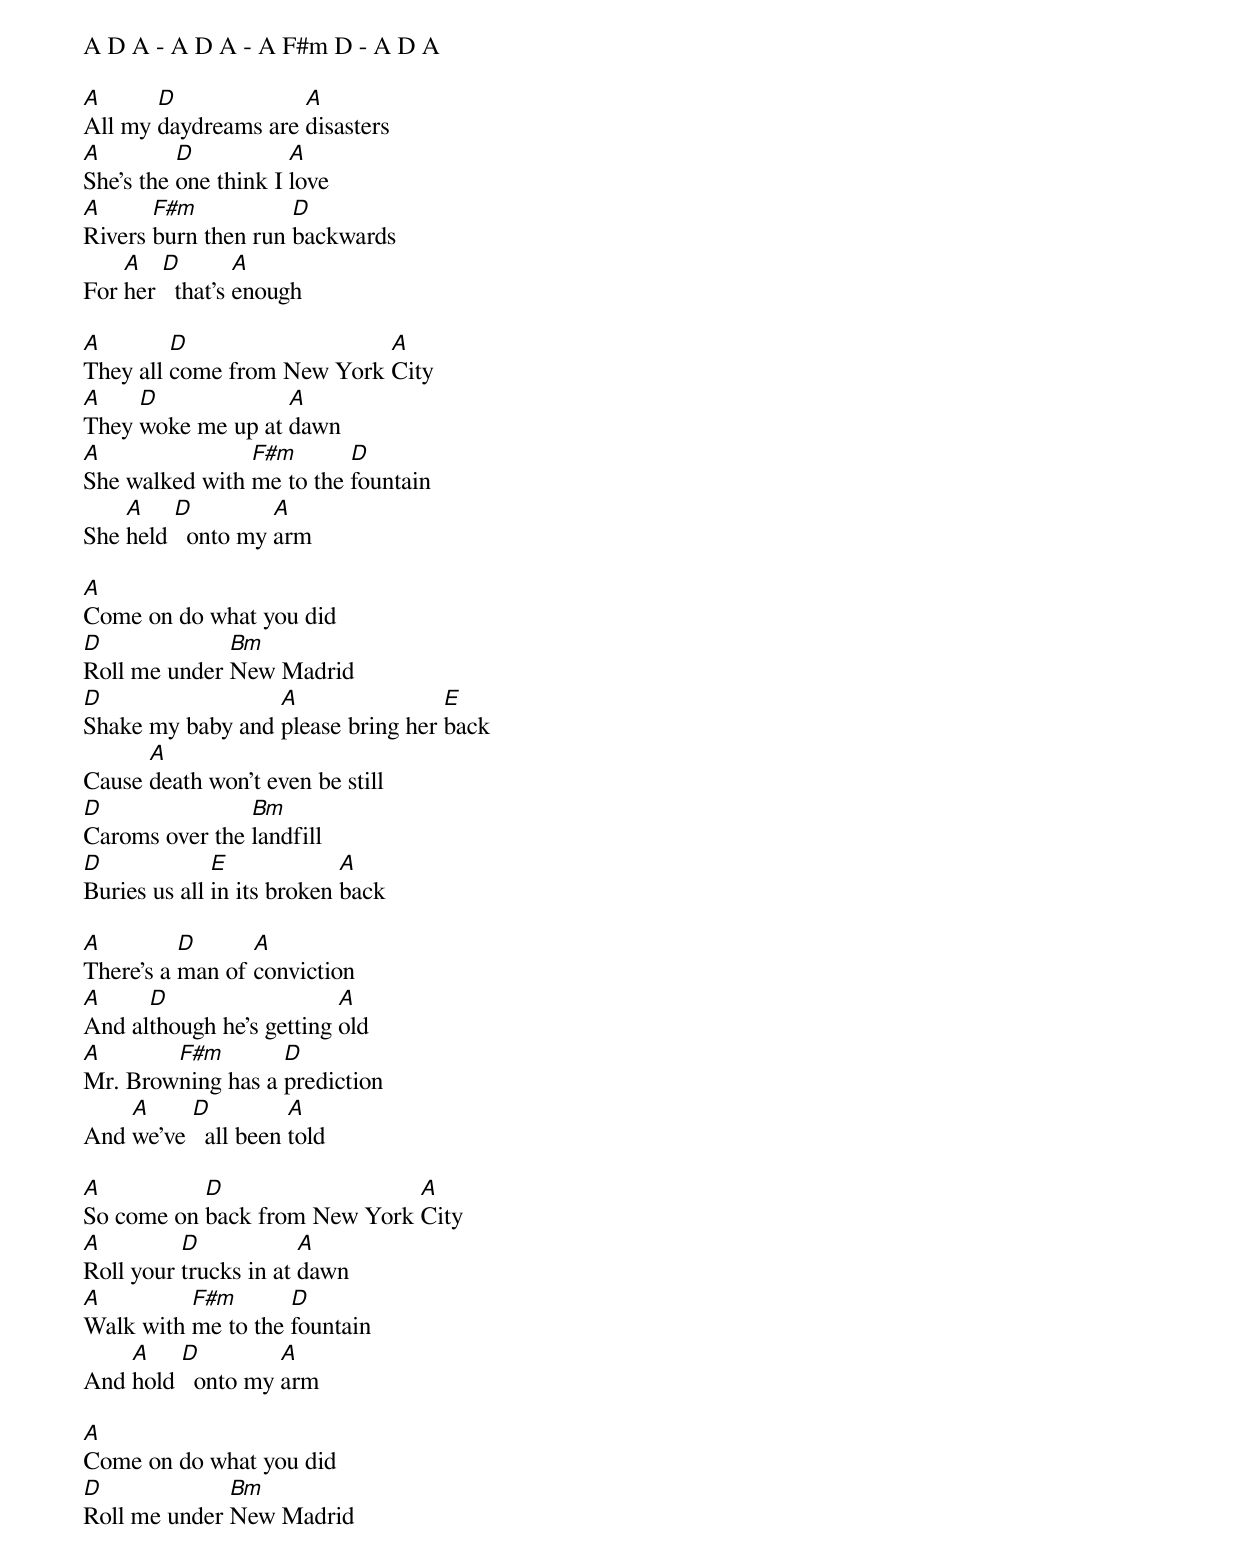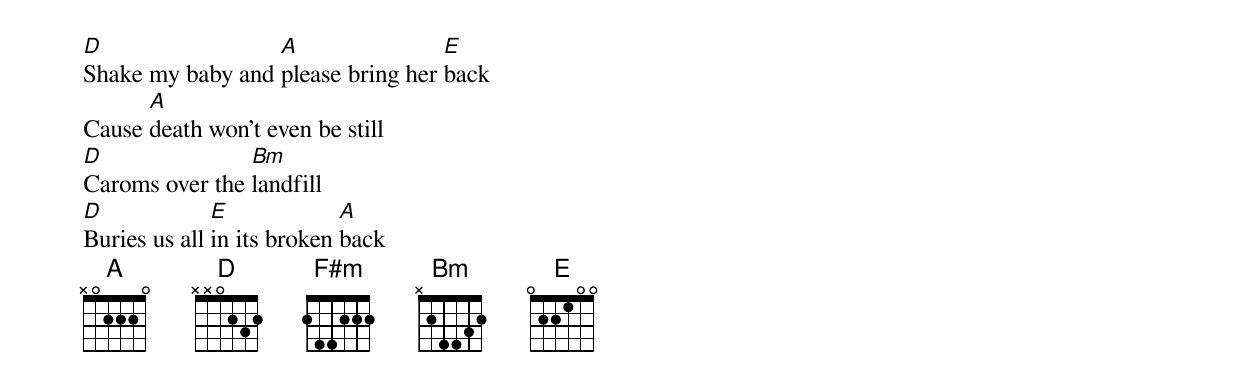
A D A - A D A - A F#m D - A D A

A      D             A
All my daydreams are disasters
A         D           A
She's the one think I love
A      F#m           D
Rivers burn then run backwards
    A   D        A
For her   that's enough

A        D                  A
They all come from New York City
A    D             A
They woke me up at dawn
A               F#m       D
She walked with me to the fountain
    A    D         A
She held   onto my arm

A
Come on do what you did
D             Bm
Roll me under New Madrid
D                 A                E
Shake my baby and please bring her back
      A
Cause death won't even be still
D               Bm
Caroms over the landfill
D             E             A
Buries us all in its broken back

A         D      A
There's a man of conviction
A     D                   A
And although he's getting old
A       F#m        D
Mr. Browning has a prediction
    A     D          A
And we've   all been told

A          D                  A
So come on back from New York City
A         D            A
Roll your trucks in at dawn
A         F#m       D
Walk with me to the fountain
    A    D         A
And hold   onto my arm

A
Come on do what you did
D             Bm
Roll me under New Madrid
D                 A                E
Shake my baby and please bring her back
      A
Cause death won't even be still
D               Bm
Caroms over the landfill
D             E             A
Buries us all in its broken back
